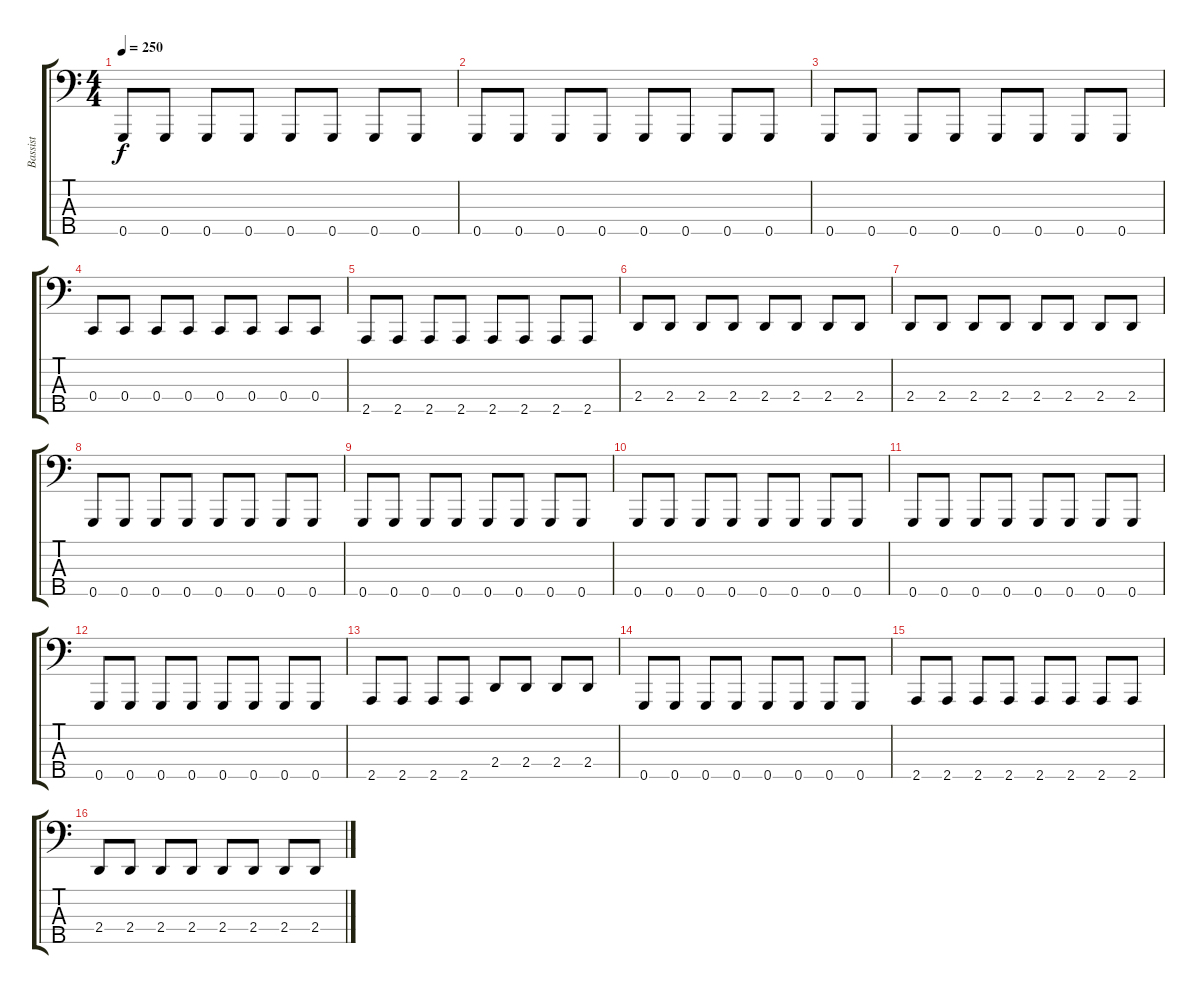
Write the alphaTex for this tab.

\track ("Bassist" "Bassist") {instrument electricbasspick}
\staff {score tabs}
\tuning (Eb2 Bb1 F1 C1 G0) {hide}
\ts (4 4)
\tempo 250
\clef f4
\ks c
0.5.8{dy f} 0.5.8 0.5.8 0.5.8 0.5.8 0.5.8 0.5.8 0.5.8 |
0.5.8 0.5.8 0.5.8 0.5.8 0.5.8 0.5.8 0.5.8 0.5.8 |
0.5.8 0.5.8 0.5.8 0.5.8 0.5.8 0.5.8 0.5.8 0.5.8 |
0.4.8 0.4.8 0.4.8 0.4.8 0.4.8 0.4.8 0.4.8 0.4.8 |
2.5.8 2.5.8 2.5.8 2.5.8 2.5.8 2.5.8 2.5.8 2.5.8 |
2.4.8 2.4.8 2.4.8 2.4.8 2.4.8 2.4.8 2.4.8 2.4.8 |
2.4.8 2.4.8 2.4.8 2.4.8 2.4.8 2.4.8 2.4.8 2.4.8 |
0.5.8 0.5.8 0.5.8 0.5.8 0.5.8 0.5.8 0.5.8 0.5.8 |
0.5.8 0.5.8 0.5.8 0.5.8 0.5.8 0.5.8 0.5.8 0.5.8 |
0.5.8 0.5.8 0.5.8 0.5.8 0.5.8 0.5.8 0.5.8 0.5.8 |
0.5.8 0.5.8 0.5.8 0.5.8 0.5.8 0.5.8 0.5.8 0.5.8 |
0.5.8 0.5.8 0.5.8 0.5.8 0.5.8 0.5.8 0.5.8 0.5.8 |
2.5.8 2.5.8 2.5.8 2.5.8 2.4.8 2.4.8 2.4.8 2.4.8 |
0.5.8 0.5.8 0.5.8 0.5.8 0.5.8 0.5.8 0.5.8 0.5.8 |
2.5.8 2.5.8 2.5.8 2.5.8 2.5.8 2.5.8 2.5.8 2.5.8 |
2.4.8 2.4.8 2.4.8 2.4.8 2.4.8 2.4.8 2.4.8 2.4.8
